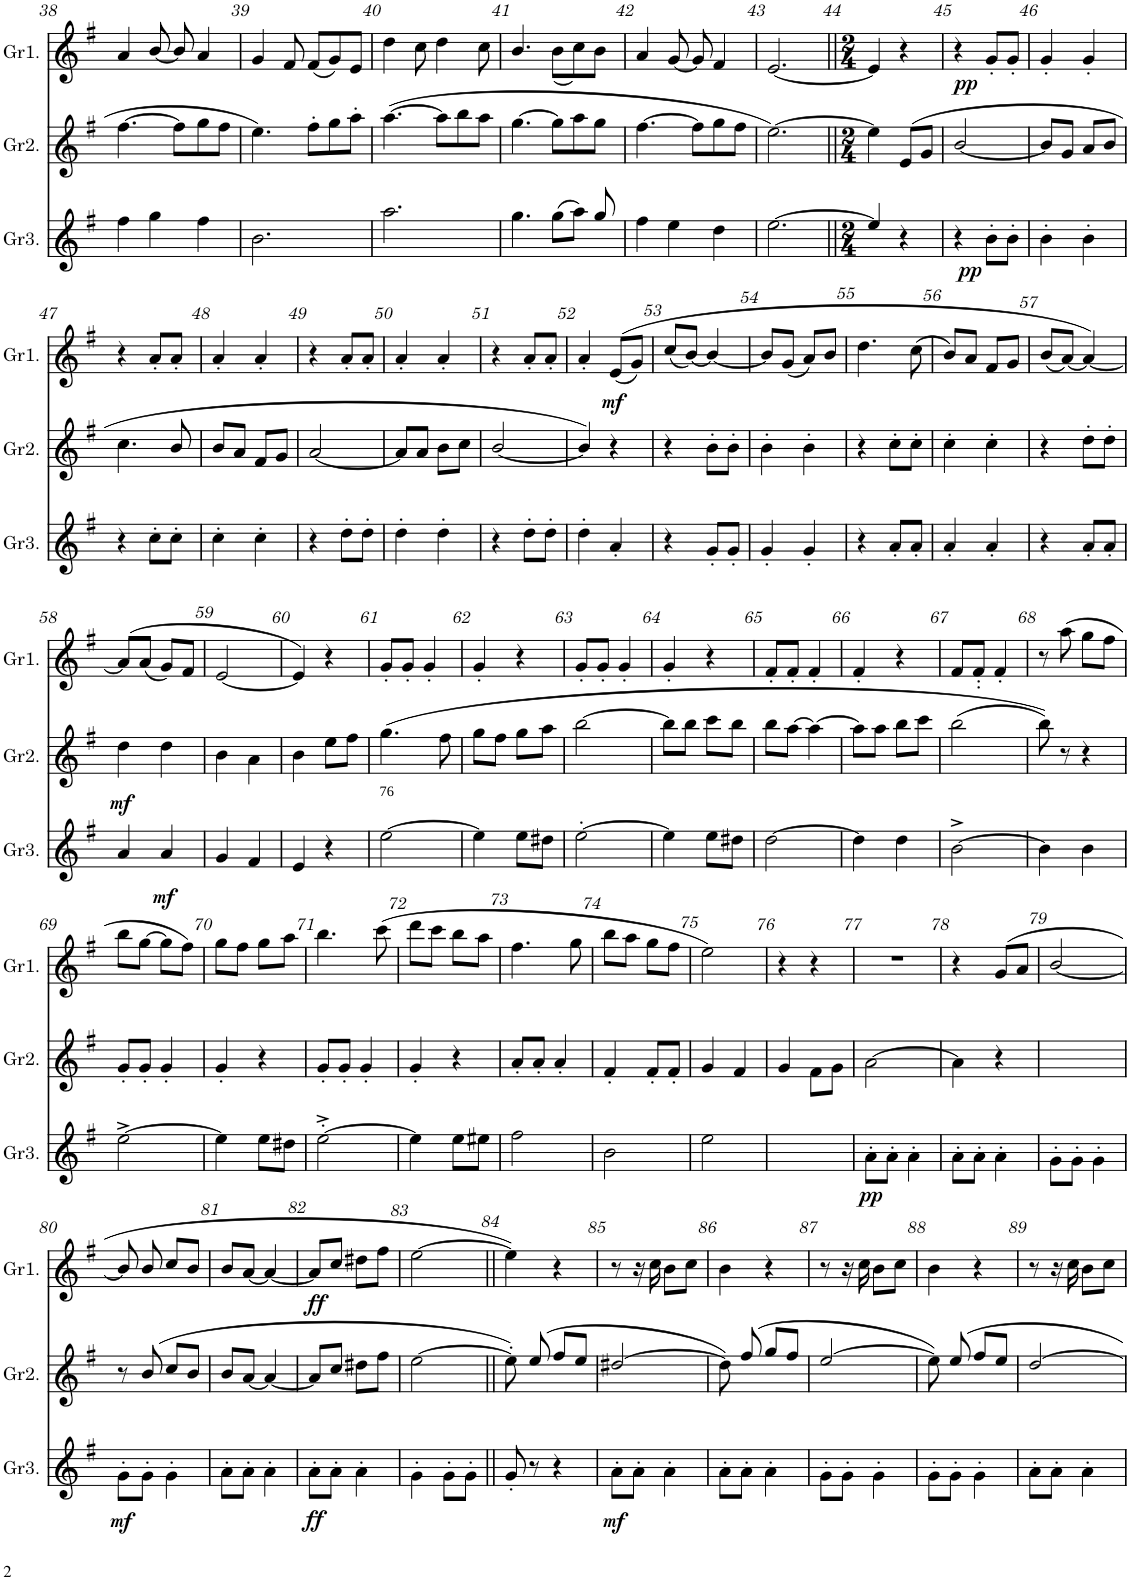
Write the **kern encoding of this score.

**kern	**dynam	**kern	**dynam	**kern	**dynam
*part3	*part3	*part2	*part2	*part1	*part1
*staff3	*staff3	*staff2	*staff2	*staff1	*staff1
*I"Gralla3	*	*I"Gralla2	*	*I"Gralla1	*
*I'Gr3.	*	*I'Gr2.	*	*I'Gr1.	*
!!LO:PB:g=z
*clefG2	*	*clefG2	*	*clefG2	*
*k[f#]	*	*k[f#]	*	*k[f#]	*
*M6/8	*	*M6/8	*	*M6/8	*
=38	=38	=38	=38	=38	=38
4ff#\	.	[>4.ff#\	.	4a/	.
4gg\	.	.	.	[8b/	.
.	.	8ff#\L]	.	8b/]	.
4ff#\	.	8gg\	.	4a/	.
.	.	8ff#\J	.	.	.
=39	=39	=39	=39	=39	=39
2.b\	.	4.ee\	.	4g/	.
.	.	.	.	8f#/	.
.	.	8ff#'\L	.	(<8f#/L	.
.	.	8gg\	.	8g/)	.
.	.	8aa'\J	.	8e/J	.
=40	=40	=40	=40	=40	=40
2.aa\	.	(>[>4.aa\	.	4dd\	.
.	.	.	.	8cc\	.
.	.	8aa\L]	.	4dd\	.
.	.	8bb\	.	.	.
.	.	8aa\J	.	8cc\	.
=41	=41	=41	=41	=41	=41
4.gg\	.	[>4.gg\	.	4.b/	.
(8gg\L	.	8gg\L]	.	(<8b\L	.
8aa\J)	.	8aa\	.	8cc\)	.
8gg/	.	8gg\J	.	8b\J	.
=42	=42	=42	=42	=42	=42
4ff#\	.	[>4.ff#\	.	4a/	.
4ee\	.	.	.	[8g/	.
.	.	8ff#\L]	.	8g/]	.
4dd\	.	8gg\	.	4f#/	.
.	.	8ff#\J	.	.	.
=43	=43	=43	=43	=43	=43
[2.ee\	.	[>2.ee\)	.	[2.e/	.
=44||	=44||	=44||	=44||	=44||	=44||
*M2/4	*	*M2/4	*	*M2/4	*
4ee/]	.	4ee\]	.	4e/]	.
4r	.	(>8e/L	.	4r	.
.	.	8g/J	.	.	.
=45	=45	=45	=45	=45	=45
!	!LO:DY:b	!	!	!	!LO:DY:b
4r	pp	[<2b/	.	4r	pp
8b'\L	.	.	.	8g'/L	.
8b'\J	.	.	.	8g'/J	.
=46	=46	=46	=46	=46	=46
4b'\	.	8b/L]	.	4g'/	.
.	.	8g/J	.	.	.
4b'\	.	8a/L	.	4g'/	.
.	.	8b/J	.	.	.
!!LO:LB:g=z
=47	=47	=47	=47	=47	=47
4r	.	4.cc\	.	4r	.
8cc'\L	.	.	.	8a'/L	.
8cc'\J	.	8b/	.	8a'/J	.
=48	=48	=48	=48	=48	=48
4cc'\	.	8b/L	.	4a'/	.
.	.	8a/J	.	.	.
4cc'\	.	8f#/L	.	4a'/	.
.	.	8g/J	.	.	.
=49	=49	=49	=49	=49	=49
4r	.	[<2a/	.	4r	.
8dd'\L	.	.	.	8a'/L	.
8dd'\J	.	.	.	8a'/J	.
=50	=50	=50	=50	=50	=50
4dd'\	.	8a/L]	.	4a'/	.
.	.	8a/J	.	.	.
4dd'\	.	8b\L	.	4a'/	.
.	.	8cc\J	.	.	.
=51	=51	=51	=51	=51	=51
4r	.	[<2b/	.	4r	.
8dd'\L	.	.	.	8a'/L	.
8dd'\J	.	.	.	8a'/J	.
=52	=52	=52	=52	=52	=52
4dd'\	.	4b/])	.	4a'/	.
!	!	!	!	!	!LO:DY:b
4a'/	.	4r	.	(<(>8e/L	mf
.	.	.	.	8g/J)	.
=53	=53	=53	=53	=53	=53
4r	.	4r	.	(<8cc/L	.
.	.	.	.	[<8b/J)	.
8g'/L	.	8b'\L	.	4b/_	.
8g'/J	.	8b'\J	.	.	.
=54	=54	=54	=54	=54	=54
4g'/	.	4b'\	.	8b/L]	.
.	.	.	.	(<8g/J	.
4g'/	.	4b'\	.	8a/L)	.
.	.	.	.	8b/J	.
=55	=55	=55	=55	=55	=55
4r	.	4r	.	4.dd\	.
8a'/L	.	8cc'\L	.	.	.
8a'/J	.	8cc'\J	.	(>8cc\	.
=56	=56	=56	=56	=56	=56
4a'/	.	4cc'\	.	8b/L)	.
.	.	.	.	8a/J	.
4a'/	.	4cc'\	.	8f#/L	.
.	.	.	.	8g/J	.
=57	=57	=57	=57	=57	=57
4r	.	4r	.	(<8b/L	.
.	.	.	.	[<8a/J)	.
8a'/L	.	8dd'\L	.	4a/_)	.
8a'/J	.	8dd'\J	.	.	.
!!LO:LB:g=z
=58	=58	=58	=58	=58	=58
!	!	!	!LO:DY:b	!	!
4a/	.	4dd\	mf	(>8a/L]	.
.	.	.	.	(<8a/J	.
!	!LO:DY:b	!	!	!	!
4a/	mf	4dd\	.	8g/L)	.
.	.	.	.	8f#/J	.
=59	=59	=59	=59	=59	=59
4g/	.	4b\	.	[<2e/	.
4f#/	.	4a\	.	.	.
=60	=60	=60	=60	=60	=60
4e/	.	4b\	.	4e/])	.
4r	.	8ee\L	.	4r	.
.	.	8ff#\J	.	.	.
=61	=61	=61	=61	=61	=61
!LO:TX:a:t=76	!	!	!	!	!
[>2ee\	.	(4.gg\	.	8g'/L	.
.	.	.	.	8g'/J	.
.	.	.	.	4g'/	.
.	.	8ff#\	.	.	.
=62	=62	=62	=62	=62	=62
4ee\]	.	8gg\L	.	4g'/	.
.	.	8ff#\J	.	.	.
8ee\L	.	8gg\L	.	4r	.
8dd#X\J	.	8aa\J	.	.	.
=63	=63	=63	=63	=63	=63
[>2ee'\	.	[2bb\	.	8g'/L	.
.	.	.	.	8g'/J	.
.	.	.	.	4g'/	.
=64	=64	=64	=64	=64	=64
4ee\]	.	8bb\L]	.	4g'/	.
.	.	8bb\J	.	.	.
8ee\L	.	8ccc\L	.	4r	.
8dd#X\J	.	8bb\J	.	.	.
=65	=65	=65	=65	=65	=65
[>2dd\	.	8bb\L	.	8f#'/L	.
.	.	[>8aa\J	.	8f#'/J	.
.	.	4aa\_	.	4f#'/	.
=66	=66	=66	=66	=66	=66
4dd\]	.	8aa\L]	.	4f#'/	.
.	.	8aa\J	.	.	.
4dd\	.	8bb\L	.	4r	.
.	.	8ccc\J	.	.	.
=67	=67	=67	=67	=67	=67
[>2b^\	.	(2bb\	.	8f#/L	.
.	.	.	.	8f#''/J	.
.	.	.	.	4f#'/	.
=68	=68	=68	=68	=68	=68
4b\]	.	8bb\))	.	8r	.
.	.	8r	.	(>8aa\	.
4b\	.	4r	.	8gg\L	.
.	.	.	.	8ff#\J	.
!!LO:LB:g=z
=69	=69	=69	=69	=69	=69
[>2ee^\	.	8g'/L	.	8bb\L	.
.	.	8g'/J	.	[>8gg\J	.
.	.	4g'/	.	8gg\L]	.
.	.	.	.	8ff#\J)	.
=70	=70	=70	=70	=70	=70
4ee\]	.	4g'/	.	8gg\L	.
.	.	.	.	8ff#\J	.
8ee\L	.	4r	.	8gg\L	.
8dd#X\J	.	.	.	8aa\J	.
=71	=71	=71	=71	=71	=71
[>2ee'^\	.	8g'/L	.	4.bb\	.
.	.	8g'/J	.	.	.
.	.	4g'/	.	.	.
.	.	.	.	(>8ccc\	.
=72	=72	=72	=72	=72	=72
4ee\]	.	4g'/	.	8ddd\L	.
.	.	.	.	8ccc\J	.
8ee\L	.	4r	.	8bb\L	.
8ee#X\J	.	.	.	8aa\J	.
=73	=73	=73	=73	=73	=73
2ff#\	.	8a'/L	.	4.ff#\	.
.	.	8a'/J	.	.	.
.	.	4a'/	.	.	.
.	.	.	.	8gg\	.
=74	=74	=74	=74	=74	=74
2b\	.	4f#'/	.	8bb\L	.
.	.	.	.	8aa\J	.
.	.	8f#'/L	.	8gg\L	.
.	.	8f#'/J	.	8ff#\J	.
=75	=75	=75	=75	=75	=75
2ee\	.	4g/	.	2ee\)	.
.	.	4f#/	.	.	.
=76	=76	=76	=76	=76	=76
2ryy	.	4g/	.	4r	.
.	.	8f#\L	.	4r	.
.	.	8g\J	.	.	.
=77	=77	=77	=77	=77	=77
!	!LO:DY:b	!	!	!	!
8a'\L	pp	[>2a\	.	2r	.
8a'\J	.	.	.	.	.
4a'\	.	.	.	.	.
=78	=78	=78	=78	=78	=78
8a'\L	.	4a\]	.	4r	.
8a'\J	.	.	.	.	.
4a'\	.	4r	.	(8g/L	.
.	.	.	.	8a/J	.
=79	=79	=79	=79	=79	=79
8g'\L	.	2ryy	.	[<2b/	.
8g'\J	.	.	.	.	.
4g'\	.	.	.	.	.
!!LO:LB:g=z
=80	=80	=80	=80	=80	=80
!	!LO:DY:b	!	!	!	!
8g'\L	mf	8r	.	8b/]	.
8g'\J	.	(8b/	.	8b/	.
4g'\	.	8cc/L	.	8cc/L	.
.	.	8b/J	.	8b/J	.
=81	=81	=81	=81	=81	=81
8a'\L	.	8b/L	.	8b/L	.
8a'\J	.	[<8a/J	.	[<8a/J	.
4a'\	.	4a/_	.	4a/_	.
=82	=82	=82	=82	=82	=82
!	!LO:DY:b	!	!	!	!LO:DY:b
8a'\L	ff	8a/L]	.	8a/L]	ff
8a'\J	.	8cc/J	.	8cc/J	.
4a'\	.	8dd#X\L	.	8dd#X\L	.
.	.	8ff#\J	.	8ff#\J	.
=83	=83	=83	=83	=83	=83
4g'\	.	[2ee\	.	[2ee\	.
8g'\L	.	.	.	.	.
8g'\J	.	.	.	.	.
=84||	=84||	=84||	=84||	=84||	=84||
8g'/	.	8ee'\])	.	4ee\])	.
8r	.	(8ee/	.	.	.
4r	.	8ff#/L	.	4r	.
.	.	8ee/J	.	.	.
=85	=85	=85	=85	=85	=85
!	!LO:DY:b	!	!	!	!
8a'\L	mf	[2dd#X/	.	8r	.
8a'\J	.	.	.	16r	.
.	.	.	.	16cc\	.
4a'\	.	.	.	8b\L	.
.	.	.	.	8cc\J	.
=86	=86	=86	=86	=86	=86
8a'\L	.	8dd#\])	.	4b\	.
8a'\J	.	(8ff#/	.	.	.
4a'\	.	8gg/L	.	4r	.
.	.	8ff#/J	.	.	.
=87	=87	=87	=87	=87	=87
8g'\L	.	[2ee/	.	8r	.
8g'\J	.	.	.	16r	.
.	.	.	.	16cc\	.
4g'\	.	.	.	8b\L	.
.	.	.	.	8cc\J	.
=88	=88	=88	=88	=88	=88
8g'\L	.	8ee\])	.	4b\	.
8g'\J	.	8ee/	.	.	.
4g'\	.	8ff#/L	.	4r	.
.	.	8ee/J	.	.	.
=89	=89	=89	=89	=89	=89
8a'\L	.	[2dd/	.	8r	.
8a'\J	.	.	.	16r	.
.	.	.	.	16cc\	.
4a'\	.	.	.	8b\L	.
.	.	.	.	8cc\J	.
=	=	=	=	=	=
*-	*-	*-	*-	*-	*-
